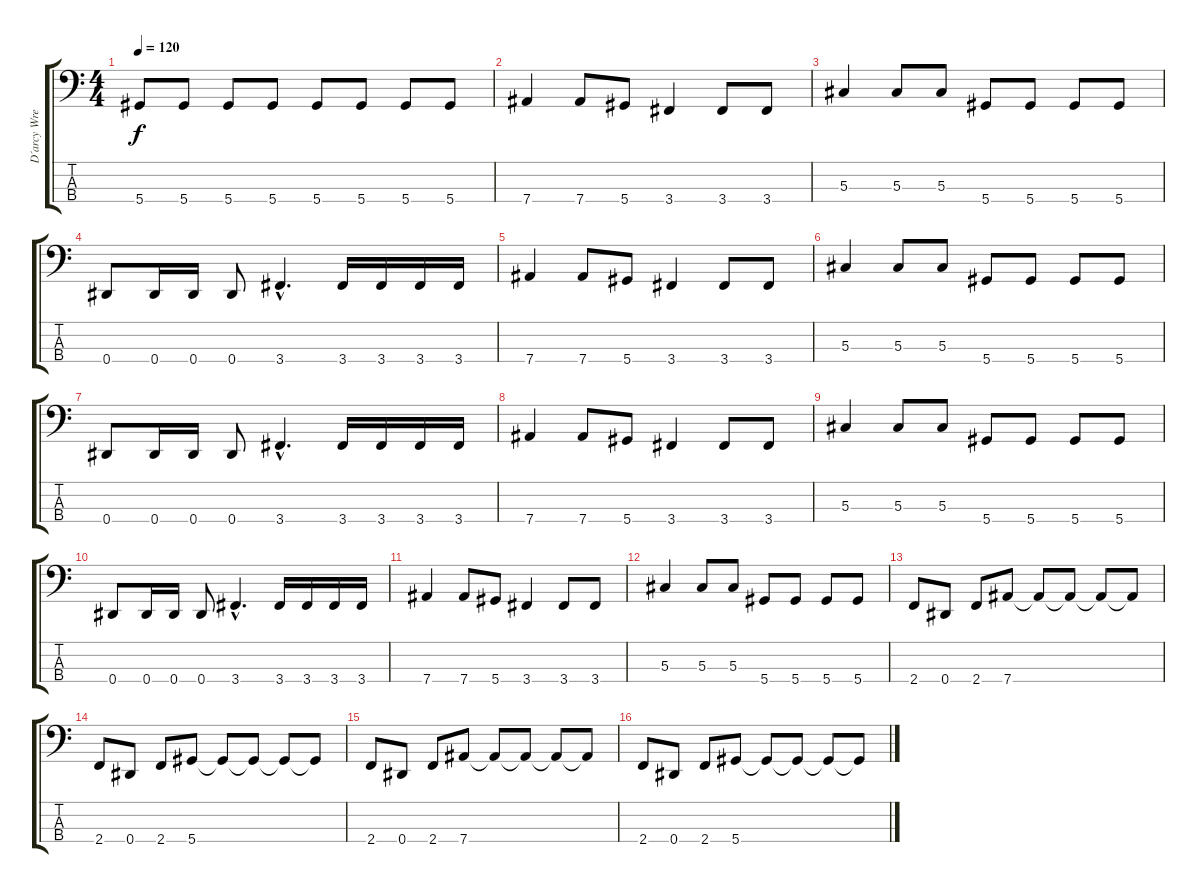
\track ("D´arcy Wretzky" "D´arcy Wre") {instrument electricbasspick}
\staff {score tabs}
\tuning (Gb2 Db2 Ab1 Eb1) {hide}
\ts (4 4)
\tempo 120
\clef f4
\ks c
5.4.8{dy f} 5.4.8 5.4.8 5.4.8 5.4.8 5.4.8 5.4.8 5.4.8 |
7.4.4 7.4.8 5.4.8 3.4.4 3.4.8 3.4.8 |
5.3.4 5.3.8 5.3.8 5.4.8 5.4.8 5.4.8 5.4.8 |
0.4.8 0.4.16 0.4.16 0.4.8 3.4{hac}.4{d} 3.4.16 3.4.16 3.4.16 3.4.16 |
7.4.4 7.4.8 5.4.8 3.4.4 3.4.8 3.4.8 |
5.3.4 5.3.8 5.3.8 5.4.8 5.4.8 5.4.8 5.4.8 |
0.4.8 0.4.16 0.4.16 0.4.8 3.4{hac}.4{d} 3.4.16 3.4.16 3.4.16 3.4.16 |
7.4.4 7.4.8 5.4.8 3.4.4 3.4.8 3.4.8 |
5.3.4 5.3.8 5.3.8 5.4.8 5.4.8 5.4.8 5.4.8 |
0.4.8 0.4.16 0.4.16 0.4.8 3.4{hac}.4{d} 3.4.16 3.4.16 3.4.16 3.4.16 |
7.4.4 7.4.8 5.4.8 3.4.4 3.4.8 3.4.8 |
5.3.4 5.3.8 5.3.8 5.4.8 5.4.8 5.4.8 5.4.8 |
2.4.8 0.4.8 2.4.8 7.4.8 7.4{t}.8 7.4{t}.8 7.4{t}.8 7.4{t}.8 |
2.4.8 0.4.8 2.4.8 5.4.8 5.4{t}.8 5.4{t}.8 5.4{t}.8 5.4{t}.8 |
2.4.8 0.4.8 2.4.8 7.4.8 7.4{t}.8 7.4{t}.8 7.4{t}.8 7.4{t}.8 |
2.4.8 0.4.8 2.4.8 5.4.8 5.4{t}.8 5.4{t}.8 5.4{t}.8 5.4{t}.8
